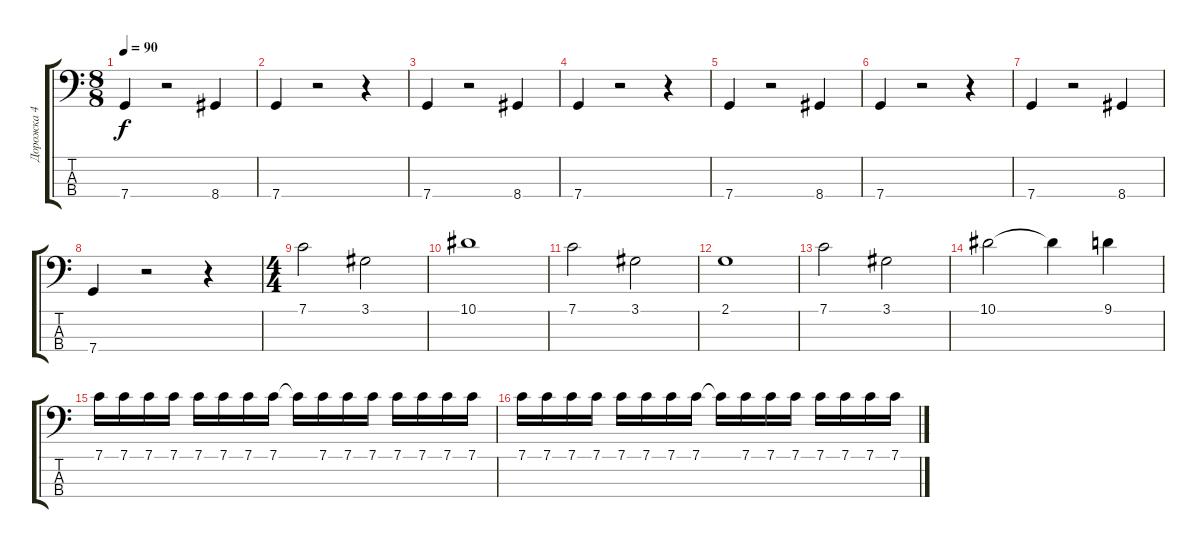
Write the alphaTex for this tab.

\track ("Дорожка 4" "Дорожка 4") {instrument electricbassfinger}
\staff {score tabs}
\tuning (F2 C2 G1 C1) {hide}
\ts (8 8)
\tempo 90
\clef f4
\ks c
7.4.4{dy f} r.2 8.4.4 |
7.4.4 r.2 r.4 |
7.4.4 r.2 8.4.4 |
7.4.4 r.2 r.4 |
7.4.4 r.2 8.4.4 |
7.4.4 r.2 r.4 |
7.4.4 r.2 8.4.4 |
7.4.4 r.2 r.4 |
\ts (4 4)
7.1.2 3.1.2 |
10.1.1 |
7.1.2 3.1.2 |
2.1.1 |
7.1.2 3.1.2 |
10.1.2 10.1{t}.4 9.1.4 |
7.1.16 7.1.16 7.1.16 7.1.16 7.1.16 7.1.16 7.1.16 7.1.16 7.1{t}.16 7.1.16 7.1.16 7.1.16 7.1.16 7.1.16 7.1.16 7.1.16 |
7.1.16 7.1.16 7.1.16 7.1.16 7.1.16 7.1.16 7.1.16 7.1.16 7.1{t}.16 7.1.16 7.1.16 7.1.16 7.1.16 7.1.16 7.1.16 7.1.16
